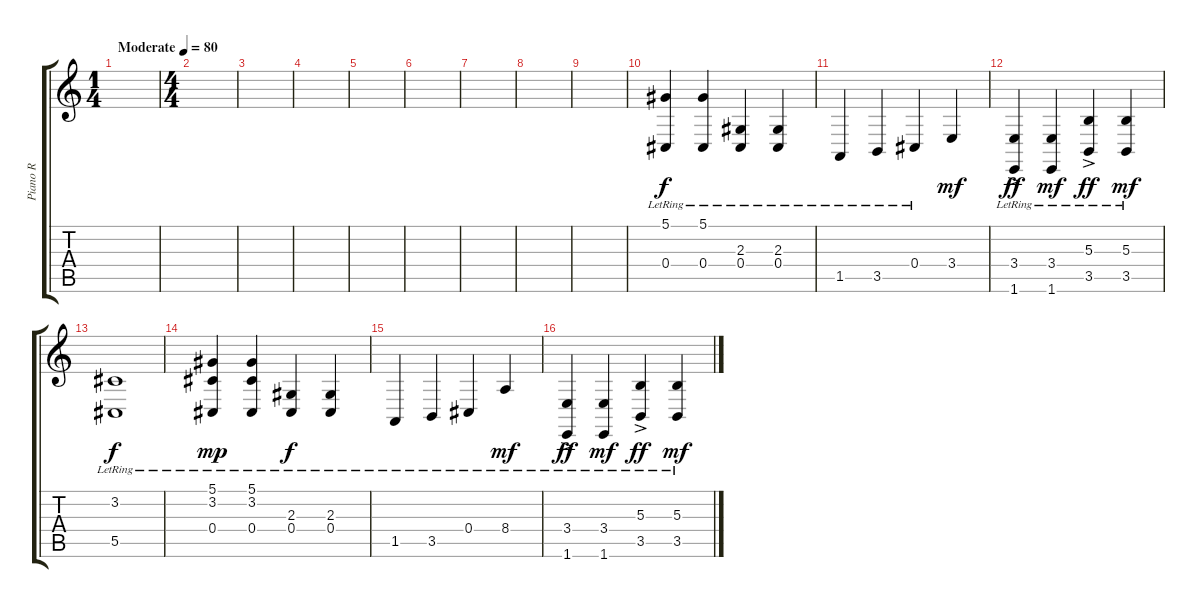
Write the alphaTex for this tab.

\track ("Piano R" "Piano R") {instrument brightacousticpiano}
\staff {score tabs}
\tuning (Eb4 Bb3 Gb3 Db3 Ab2 Eb2) {hide}
\ts (1 4)
\tempo (80 "Moderate")
\clef g2
\ks c
|
\ts (4 4)
|
|
|
|
|
|
|
|
(5.1{lr} 0.4{lr}).4 (5.1{lr} 0.4{lr}).4 (2.3{lr} 0.4{lr}).4 (2.3{lr} 0.4{lr}).4 |
1.5{lr}.4 3.5{lr}.4 0.4{lr}.4 3.4.4{dy mf} |
(3.4{lr} 1.6{ac lr}).4{dy ff} (3.4{lr} 1.6{lr}).4{dy mf} (5.3{lr} 3.5{ac lr}).4{dy ff} (5.3{lr} 3.5{lr}).4{dy mf} |
(3.2{lr} 5.5{lr}).1{dy f} |
(5.1{lr} 3.2{lr} 0.4{lr}).4{dy mp} (5.1{lr} 3.2{lr} 0.4{lr}).4 (2.3{lr} 0.4{lr}).4{dy f} (2.3{lr} 0.4{lr}).4 |
1.5{lr}.4 3.5{lr}.4 0.4{lr}.4 8.4{lr}.4{dy mf} |
(3.4{lr} 1.6{ac lr}).4{dy ff} (3.4{lr} 1.6{lr}).4{dy mf} (5.3{lr} 3.5{ac lr}).4{dy ff} (5.3{lr} 3.5{lr}).4{dy mf}
